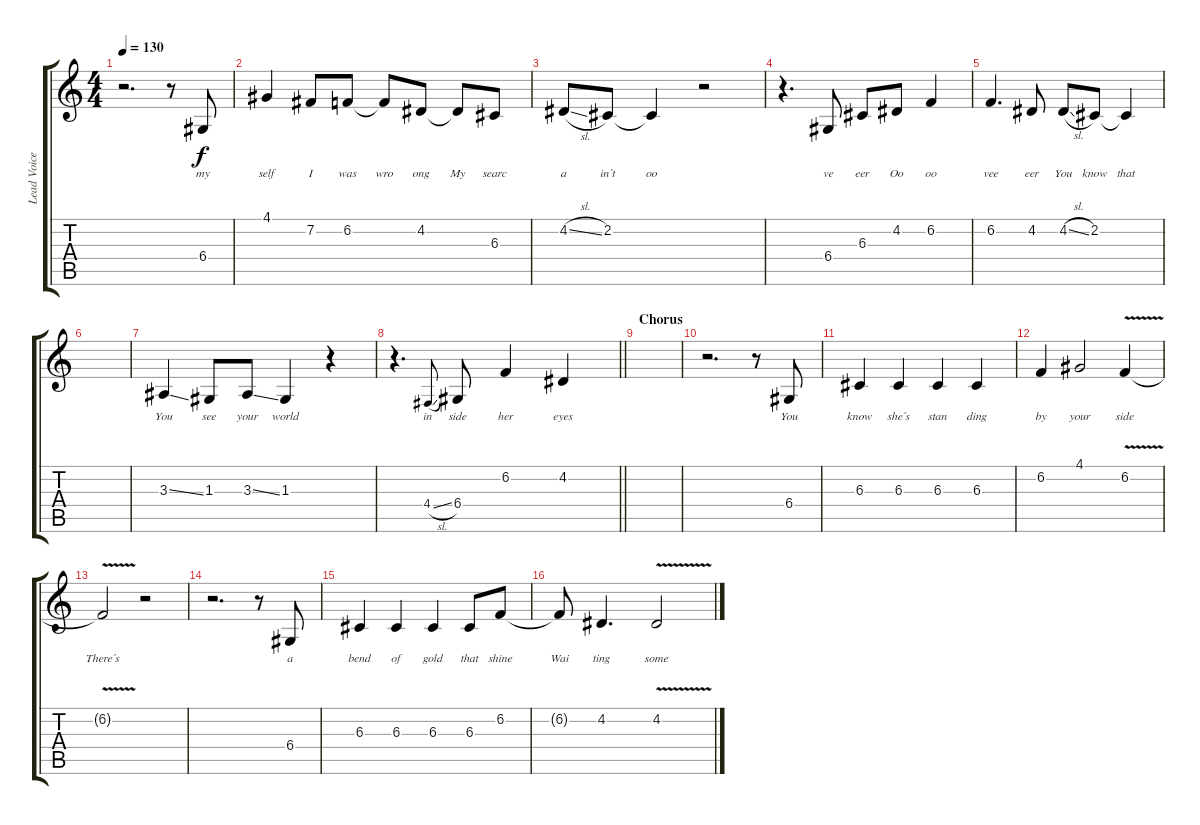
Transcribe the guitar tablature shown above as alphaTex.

\track ("Lead Voice" "Lead Voice") {instrument flute}
\staff {score tabs}
\tuning (E4 B3 G3 D3 A2 E2) {hide}
\ts (4 4)
\tempo 130
\clef g2
\ks c
r.2{d dy f} r.8 6.4.8{lyrics (0 "my") lyrics (1 "") lyrics (2 "") lyrics (3 "") lyrics (4 "")} |
4.1.4{lyrics (0 "self") lyrics (1 "") lyrics (2 "") lyrics (3 "") lyrics (4 "")} 7.2.8{lyrics (0 "I") lyrics (1 "") lyrics (2 "") lyrics (3 "") lyrics (4 "")} 6.2.8{lyrics (0 "was") lyrics (1 "") lyrics (2 "") lyrics (3 "") lyrics (4 "")} 6.2{t}.8{lyrics (0 "wro") lyrics (1 "") lyrics (2 "") lyrics (3 "") lyrics (4 "")} 4.2.8{lyrics (0 "ong") lyrics (1 "") lyrics (2 "") lyrics (3 "") lyrics (4 "")} 4.2{t}.8{lyrics (0 "My") lyrics (1 "") lyrics (2 "") lyrics (3 "") lyrics (4 "")} 6.3.8{lyrics (0 "searc") lyrics (1 "") lyrics (2 "") lyrics (3 "") lyrics (4 "")} |
4.2{sl}.8{lyrics (0 "a") lyrics (1 "") lyrics (2 "") lyrics (3 "") lyrics (4 "")} 2.2.8{lyrics (0 "in`t") lyrics (1 "") lyrics (2 "") lyrics (3 "") lyrics (4 "")} 2.2{t}.4{lyrics (0 "oo") lyrics (1 "") lyrics (2 "") lyrics (3 "") lyrics (4 "")} r.2 |
r.4{d} 6.4.8{lyrics (0 "ve") lyrics (1 "") lyrics (2 "") lyrics (3 "") lyrics (4 "")} 6.3.8{lyrics (0 "eer") lyrics (1 "") lyrics (2 "") lyrics (3 "") lyrics (4 "")} 4.2.8{lyrics (0 "Oo") lyrics (1 "") lyrics (2 "") lyrics (3 "") lyrics (4 "")} 6.2.4{lyrics (0 "oo") lyrics (1 "") lyrics (2 "") lyrics (3 "") lyrics (4 "")} |
6.2.4{d lyrics (0 "vee") lyrics (1 "") lyrics (2 "") lyrics (3 "") lyrics (4 "")} 4.2.8{lyrics (0 "eer") lyrics (1 "") lyrics (2 "") lyrics (3 "") lyrics (4 "")} 4.2{sl}.8{lyrics (0 "You") lyrics (1 "") lyrics (2 "") lyrics (3 "") lyrics (4 "")} 2.2.8{lyrics (0 "know") lyrics (1 "") lyrics (2 "") lyrics (3 "") lyrics (4 "")} 2.2{t}.4{lyrics (0 "that") lyrics (1 "") lyrics (2 "") lyrics (3 "") lyrics (4 "")} |
|
3.3{ss}.4{lyrics (0 "You") lyrics (1 "") lyrics (2 "") lyrics (3 "") lyrics (4 "")} 1.3.8{lyrics (0 "see") lyrics (1 "") lyrics (2 "") lyrics (3 "") lyrics (4 "")} 3.3{ss}.8{lyrics (0 "your") lyrics (1 "") lyrics (2 "") lyrics (3 "") lyrics (4 "")} 1.3.4{lyrics (0 "world") lyrics (1 "") lyrics (2 "") lyrics (3 "") lyrics (4 "")} r.4 |
\barLineRight lightlight
r.4{d} 4.4{sl}.8{lyrics (0 "in") lyrics (1 "") lyrics (2 "") lyrics (3 "") lyrics (4 "") gr onbeat} 6.4.8{lyrics (0 "side") lyrics (1 "") lyrics (2 "") lyrics (3 "") lyrics (4 "")} 6.2.4{lyrics (0 "her") lyrics (1 "") lyrics (2 "") lyrics (3 "") lyrics (4 "")} 4.2.4{lyrics (0 "eyes") lyrics (1 "") lyrics (2 "") lyrics (3 "") lyrics (4 "")} |
\section ("" "Chorus")
|
r.2{d} r.8 6.4.8{lyrics (0 "You") lyrics (1 "") lyrics (2 "") lyrics (3 "") lyrics (4 "")} |
6.3.4{lyrics (0 "know") lyrics (1 "") lyrics (2 "") lyrics (3 "") lyrics (4 "")} 6.3.4{lyrics (0 "she´s") lyrics (1 "") lyrics (2 "") lyrics (3 "") lyrics (4 "")} 6.3.4{lyrics (0 "stan") lyrics (1 "") lyrics (2 "") lyrics (3 "") lyrics (4 "")} 6.3.4{lyrics (0 "ding") lyrics (1 "") lyrics (2 "") lyrics (3 "") lyrics (4 "")} |
6.2.4{lyrics (0 "by") lyrics (1 "") lyrics (2 "") lyrics (3 "") lyrics (4 "")} 4.1.2{lyrics (0 "your") lyrics (1 "") lyrics (2 "") lyrics (3 "") lyrics (4 "")} 6.2{v}.4{lyrics (0 "side") lyrics (1 "") lyrics (2 "") lyrics (3 "") lyrics (4 "")} |
6.2{t}.2{lyrics (0 "There´s") lyrics (1 "") lyrics (2 "") lyrics (3 "") lyrics (4 "")} r.2 |
r.2{d} r.8 6.4.8{lyrics (0 "a") lyrics (1 "") lyrics (2 "") lyrics (3 "") lyrics (4 "")} |
6.3.4{lyrics (0 "bend") lyrics (1 "") lyrics (2 "") lyrics (3 "") lyrics (4 "")} 6.3.4{lyrics (0 "of") lyrics (1 "") lyrics (2 "") lyrics (3 "") lyrics (4 "")} 6.3.4{lyrics (0 "gold") lyrics (1 "") lyrics (2 "") lyrics (3 "") lyrics (4 "")} 6.3.8{lyrics (0 "that") lyrics (1 "") lyrics (2 "") lyrics (3 "") lyrics (4 "")} 6.2.8{lyrics (0 "shine") lyrics (1 "") lyrics (2 "") lyrics (3 "") lyrics (4 "")} |
6.2{t}.8{lyrics (0 "Wai") lyrics (1 "") lyrics (2 "") lyrics (3 "") lyrics (4 "")} 4.2.4{d lyrics (0 "ting") lyrics (1 "") lyrics (2 "") lyrics (3 "") lyrics (4 "")} 4.2{v}.2{lyrics (0 "some") lyrics (1 "") lyrics (2 "") lyrics (3 "") lyrics (4 "")}
